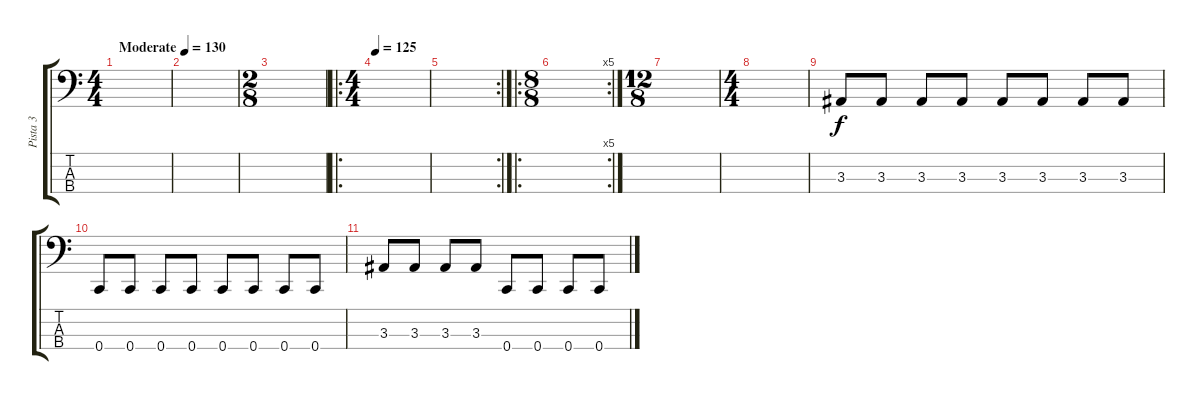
\track ("Pista 3" "Pista 3") {instrument electricbassfinger}
\staff {score tabs}
\tuning (F2 C2 G1 C1) {hide}
\ts (4 4)
\tempo (130 "Moderate")
\clef f4
\ks c
|
|
\ts (2 8)
|
\ro
\ts (4 4)
\tempo 125
|
\rc 2
|
\ro
\rc 5
\ts (8 8)
|
\ts (12 8)
|
\ts (4 4)
|
3.3.8 3.3.8 3.3.8 3.3.8 3.3.8 3.3.8 3.3.8 3.3.8 |
0.4.8 0.4.8 0.4.8 0.4.8 0.4.8 0.4.8 0.4.8 0.4.8 |
3.3.8 3.3.8 3.3.8 3.3.8 0.4.8 0.4.8 0.4.8 0.4.8
